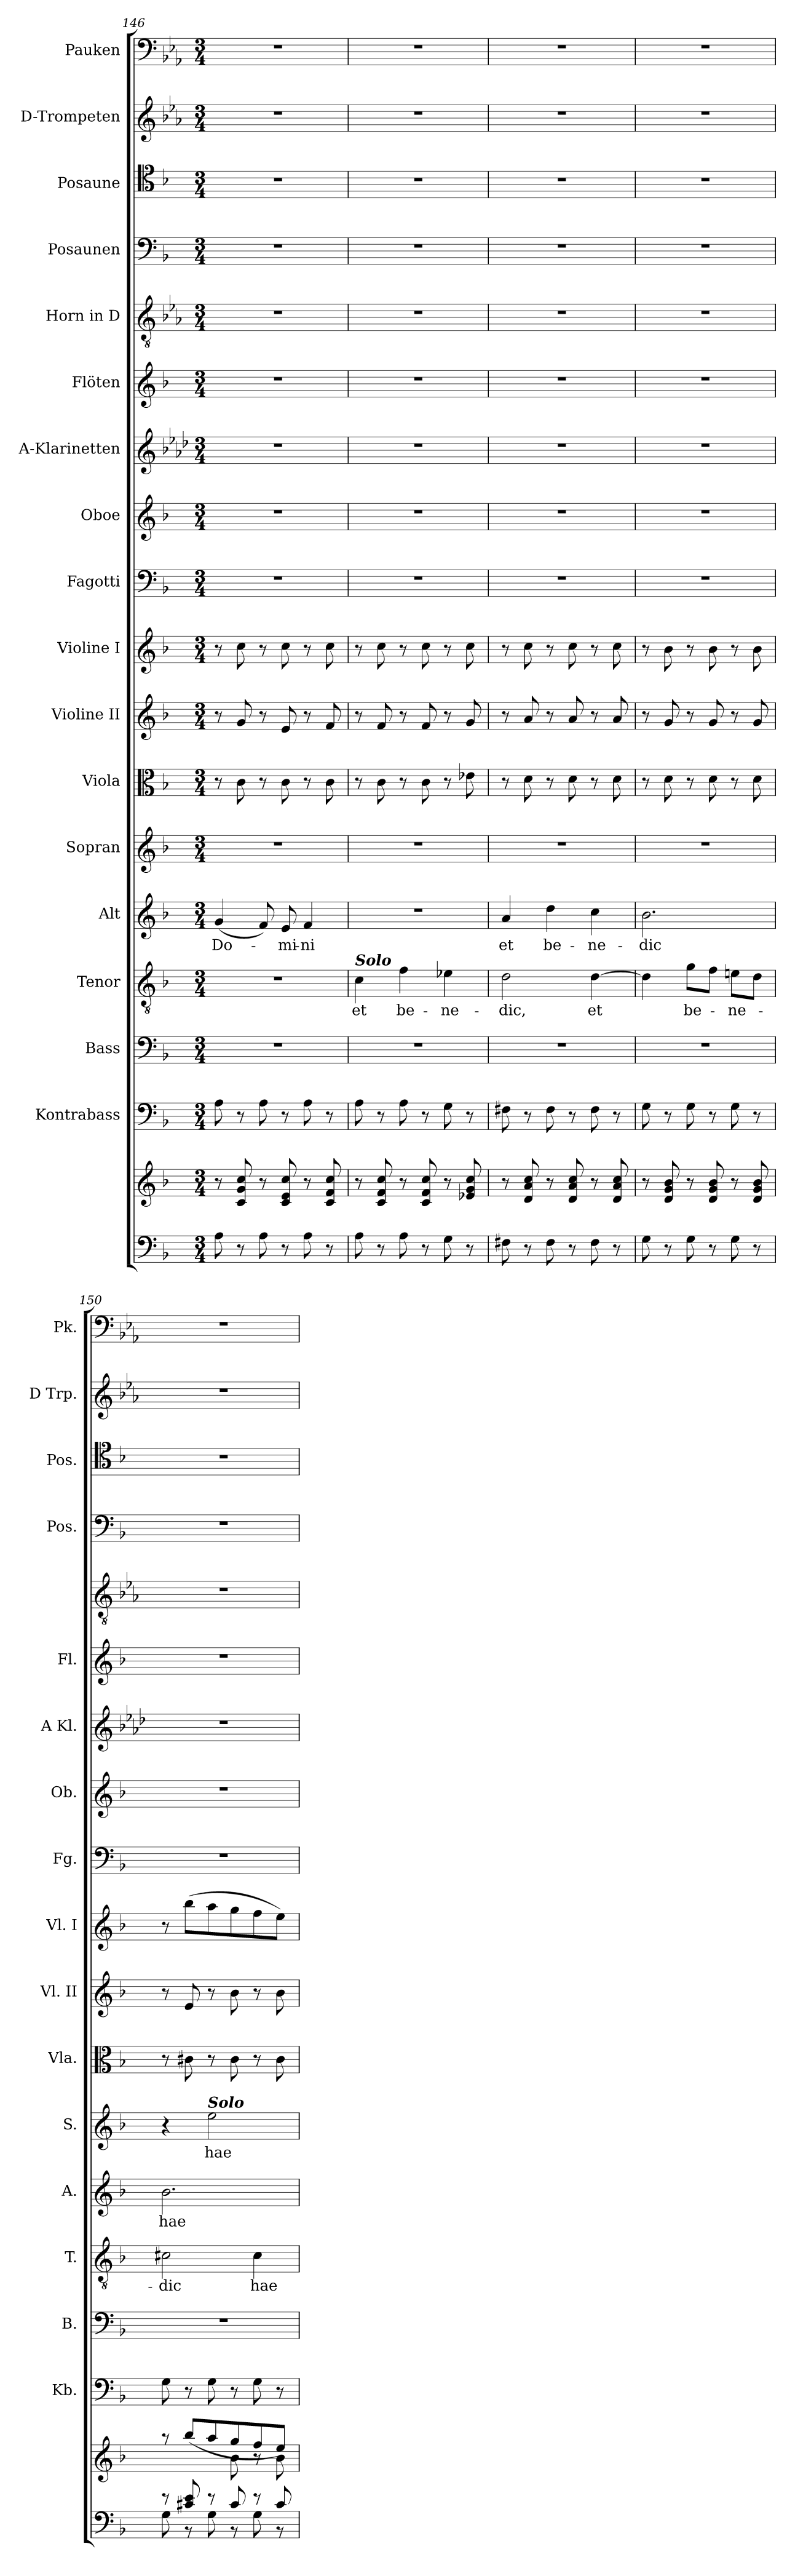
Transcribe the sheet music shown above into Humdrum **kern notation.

**kern	**kern	**kern	**kern	**kern	**text	**kern	**text	**kern	**text	**kern	**kern	**kern	**kern	**kern	**kern	**kern	**kern	**kern	**kern	**kern	**kern
*part18	*part18	*part17	*part16	*part15	*part15	*part14	*part14	*part13	*part13	*part12	*part11	*part10	*part9	*part8	*part7	*part6	*part5	*part4	*part3	*part2	*part1
*staff19	*staff18	*staff17	*staff16	*staff15	*staff15	*staff14	*staff14	*staff13	*staff13	*staff12	*staff11	*staff10	*staff9	*staff8	*staff7	*staff6	*staff5	*staff4	*staff3	*staff2	*staff1
*	*	*I"Kontrabass	*I"Bass	*I"Tenor	*	*I"Alt	*	*I"Sopran	*	*I"Viola	*I"Violine II	*I"Violine I	*I"Fagotti	*I"Oboe	*I"A-Klarinetten	*I"Flöten	*I"Horn in D	*I"Posaunen	*I"Posaune	*I"D-Trompeten	*I"Pauken
*	*	*I'Kb.	*I'B.	*I'T.	*	*I'A.	*	*I'S.	*	*I'Vla.	*I'Vl. II	*I'Vl. I	*I'Fg.	*I'Ob.	*I'A Kl.	*I'Fl.	*	*I'Pos.	*I'Pos.	*I'D Trp.	*I'Pk.
*clefF4	*clefG2	*clefF4	*clefF4	*clefGv2	*	*clefG2	*	*clefG2	*	*clefC3	*clefG2	*clefG2	*clefF4	*clefG2	*clefG2	*clefG2	*clefGv2	*clefF4	*clefC4	*clefG2	*clefF4
*	*	*ITrd7c12	*	*	*	*	*	*	*	*	*	*	*	*	*ITrd2c3	*	*ITrd-1c-2	*	*	*ITrd-1c-2	*ITrd-1c-2
*k[b-]	*k[b-]	*k[b-]	*k[b-]	*k[b-]	*	*k[b-]	*	*k[b-]	*	*k[b-]	*k[b-]	*k[b-]	*k[b-]	*k[b-]	*k[b-]	*k[b-]	*k[b-]	*k[b-]	*k[b-]	*k[b-]	*k[b-]
*F:	*F:	*F:	*F:	*F:	*	*F:	*	*F:	*	*F:	*F:	*F:	*F:	*F:	*F:	*F:	*F:	*F:	*F:	*F:	*F:
*M3/4	*M3/4	*M3/4	*M3/4	*M3/4	*	*M3/4	*	*M3/4	*	*M3/4	*M3/4	*M3/4	*M3/4	*M3/4	*M3/4	*M3/4	*M3/4	*M3/4	*M3/4	*M3/4	*M3/4
=146	=146	=146	=146	=146	=146	=146	=146	=146	=146	=146	=146	=146	=146	=146	=146	=146	=146	=146	=146	=146	=146
!	!	!	!	!	!	!	!LO:LY:b	!	!	!	!	!	!	!	!	!	!	!	!	!	!
8A\	8r	8AA\	2.r	2.r	.	(<4g/	Do-	2.r	.	8r	8r	8r	2.r	2.r	2.r	2.r	2.r	2.r	2.r	2.r	2.r
8r	8c/ 8g/ 8cc/	8r	.	.	.	.	.	.	.	8c\	8g/	8cc\	.	.	.	.	.	.	.	.	.
8A\	8r	8AA\	.	.	.	8f/)	.	.	.	8r	8r	8r	.	.	.	.	.	.	.	.	.
!	!	!	!	!	!	!	!LO:LY:b	!	!	!	!	!	!	!	!	!	!	!	!	!	!
8r	8c/ 8e/ 8cc/	8r	.	.	.	8e/	-mi-	.	.	8c\	8e/	8cc\	.	.	.	.	.	.	.	.	.
!	!	!	!	!	!	!	!LO:LY:b	!	!	!	!	!	!	!	!	!	!	!	!	!	!
8A\	8r	8AA\	.	.	.	4f/	-ni	.	.	8r	8r	8r	.	.	.	.	.	.	.	.	.
8r	8c/ 8f/ 8cc/	8r	.	.	.	.	.	.	.	8c\	8f/	8cc\	.	.	.	.	.	.	.	.	.
=147	=147	=147	=147	=147	=147	=147	=147	=147	=147	=147	=147	=147	=147	=147	=147	=147	=147	=147	=147	=147	=147
!	!	!	!	!LO:TX:a:Bi:t=Solo	!	!	!	!	!	!	!	!	!	!	!	!	!	!	!	!	!
!	!	!	!	!	!LO:LY:b	!	!	!	!	!	!	!	!	!	!	!	!	!	!	!	!
8A\	8r	8AA\	2.r	4c\	et	2.r	.	2.r	.	8r	8r	8r	2.r	2.r	2.r	2.r	2.r	2.r	2.r	2.r	2.r
8r	8c/ 8f/ 8cc/	8r	.	.	.	.	.	.	.	8c\	8f/	8cc\	.	.	.	.	.	.	.	.	.
!	!	!	!	!	!LO:LY:b	!	!	!	!	!	!	!	!	!	!	!	!	!	!	!	!
8A\	8r	8AA\	.	4f\	be-	.	.	.	.	8r	8r	8r	.	.	.	.	.	.	.	.	.
8r	8c/ 8f/ 8cc/	8r	.	.	.	.	.	.	.	8c\	8f/	8cc\	.	.	.	.	.	.	.	.	.
!	!	!	!	!	!LO:LY:b	!	!	!	!	!	!	!	!	!	!	!	!	!	!	!	!
8G\	8r	8GG\	.	4e-X\	-ne-	.	.	.	.	8r	8r	8r	.	.	.	.	.	.	.	.	.
8r	8e-X/ 8g/ 8cc/	8r	.	.	.	.	.	.	.	8e-X\	8g/	8cc\	.	.	.	.	.	.	.	.	.
=148	=148	=148	=148	=148	=148	=148	=148	=148	=148	=148	=148	=148	=148	=148	=148	=148	=148	=148	=148	=148	=148
!	!	!	!	!	!LO:LY:b	!	!LO:LY:b	!	!	!	!	!	!	!	!	!	!	!	!	!	!
8F#X\	8r	8FF#X\	2.r	2d\	-dic,	4a/	et	2.r	.	8r	8r	8r	2.r	2.r	2.r	2.r	2.r	2.r	2.r	2.r	2.r
8r	8d/ 8a/ 8cc/	8r	.	.	.	.	.	.	.	8d\	8a/	8cc\	.	.	.	.	.	.	.	.	.
!	!	!	!	!	!	!	!LO:LY:b	!	!	!	!	!	!	!	!	!	!	!	!	!	!
8F#\	8r	8FF#\	.	.	.	4dd\	be-	.	.	8r	8r	8r	.	.	.	.	.	.	.	.	.
8r	8d/ 8a/ 8cc/	8r	.	.	.	.	.	.	.	8d\	8a/	8cc\	.	.	.	.	.	.	.	.	.
!	!	!	!	!	!LO:LY:b	!	!LO:LY:b	!	!	!	!	!	!	!	!	!	!	!	!	!	!
8F#\	8r	8FF#\	.	[4d\	et	4cc\	-ne-	.	.	8r	8r	8r	.	.	.	.	.	.	.	.	.
8r	8d/ 8a/ 8cc/	8r	.	.	.	.	.	.	.	8d\	8a/	8cc\	.	.	.	.	.	.	.	.	.
=149	=149	=149	=149	=149	=149	=149	=149	=149	=149	=149	=149	=149	=149	=149	=149	=149	=149	=149	=149	=149	=149
!	!	!	!	!	!	!	!LO:LY:b	!	!	!	!	!	!	!	!	!	!	!	!	!	!
8G\	8r	8GG\	2.r	4d\]	.	2.b-\	-dic	2.r	.	8r	8r	8r	2.r	2.r	2.r	2.r	2.r	2.r	2.r	2.r	2.r
8r	8d/ 8g/ 8b-/	8r	.	.	.	.	.	.	.	8d\	8g/	8b-\	.	.	.	.	.	.	.	.	.
!	!	!	!	!	!LO:LY:b	!	!	!	!	!	!	!	!	!	!	!	!	!	!	!	!
8G\	8r	8GG\	.	8g\L	be-	.	.	.	.	8r	8r	8r	.	.	.	.	.	.	.	.	.
8r	8d/ 8g/ 8b-/	8r	.	8f\J	.	.	.	.	.	8d\	8g/	8b-\	.	.	.	.	.	.	.	.	.
!	!	!	!	!	!LO:LY:b	!	!	!	!	!	!	!	!	!	!	!	!	!	!	!	!
8G\	8r	8GG\	.	8en\L	-ne-	.	.	.	.	8r	8r	8r	.	.	.	.	.	.	.	.	.
8r	8d/ 8g/ 8b-/	8r	.	8d\J	.	.	.	.	.	8d\	8g/	8b-\	.	.	.	.	.	.	.	.	.
=150	=150	=150	=150	=150	=150	=150	=150	=150	=150	=150	=150	=150	=150	=150	=150	=150	=150	=150	=150	=150	=150
*^	*^	*	*	*	*	*	*	*	*	*	*	*	*	*	*	*	*	*	*	*	*
!	!	!	!	!	!	!	!LO:LY:b	!	!LO:LY:b	!	!	!	!	!	!	!	!	!	!	!	!	!	!
8rd	8G\	8raa	4.ryy	8GG\	2.r	2c#X\	-dic	2.b-\	hae-	4r	.	8r	8r	8r	2.r	2.r	2.r	2.r	2.r	2.r	2.r	2.r	2.r
8c#X/ 8e/	8r	(>8bb-/L	.	8r	.	.	.	.	.	.	.	8c#X\	8e/	(>8bb-\L	.	.	.	.	.	.	.	.	.
!	!	!	!	!	!	!	!	!	!	!LO:TX:a:Bi:t=Solo	!	!	!	!	!	!	!	!	!	!	!	!	!
!	!	!	!	!	!	!	!	!	!	!	!LO:LY:b	!	!	!	!	!	!	!	!	!	!	!	!
8rd	8G\	8aa/	.	8GG\	.	.	.	.	.	2ee\	hae-	8r	8r	8aa\	.	.	.	.	.	.	.	.	.
8c#/	8r	8gg/	8b-\	8r	.	.	.	.	.	.	.	8c#\	8b-\	8gg\	.	.	.	.	.	.	.	.	.
!	!	!	!	!	!	!	!LO:LY:b	!	!	!	!	!	!	!	!	!	!	!	!	!	!	!	!
8rd	8G\	8ff/	8ra	8GG\	.	4c#\	hae-	.	.	.	.	8r	8r	8ff\	.	.	.	.	.	.	.	.	.
8c#/	8r	8ee/J)	8b-\	8r	.	.	.	.	.	.	.	8c#\	8b-\	8ee\J)	.	.	.	.	.	.	.	.	.
*v	*v	*	*	*	*	*	*	*	*	*	*	*	*	*	*	*	*	*	*	*	*	*	*
*	*v	*v	*	*	*	*	*	*	*	*	*	*	*	*	*	*	*	*	*	*	*	*
=	=	=	=	=	=	=	=	=	=	=	=	=	=	=	=	=	=	=	=	=	=
*-	*-	*-	*-	*-	*-	*-	*-	*-	*-	*-	*-	*-	*-	*-	*-	*-	*-	*-	*-	*-	*-
